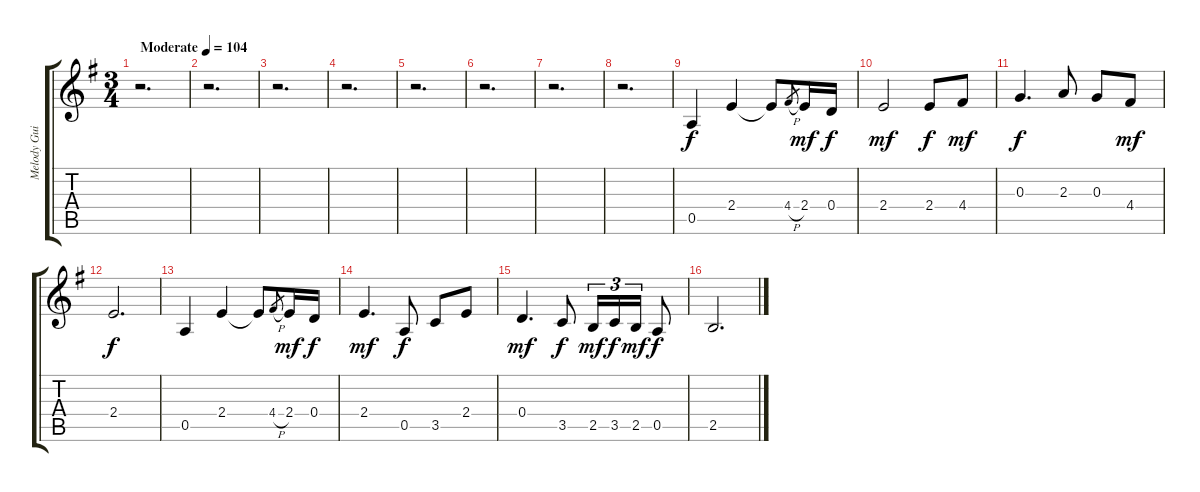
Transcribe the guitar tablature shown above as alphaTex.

\track ("Melody Guitar" "Melody Gui") {instrument acousticguitarnylon}
\staff {score tabs}
\tuning (E4 B3 G3 D3 A2 E2) {hide}
\ts (3 4)
\tempo (104 "Moderate")
\clef g2
\ks g
r.2{d dy f instrument acousticguitarnylon} |
r.2{d} |
r.2{d} |
r.2{d} |
r.2{d} |
r.2{d} |
r.2{d} |
r.2{d} |
0.5.4 2.4.4 2.4{t}.8 4.4{h}.8{gr} 2.4.16{dy mf} 0.4.16{dy f} |
2.4.2{dy mf} 2.4.8{dy f} 4.4.8{dy mf} |
0.3.4{d dy f} 2.3.8 0.3.8 4.4.8{dy mf} |
2.4.2{d dy f} |
0.5.4 2.4.4 2.4{t}.8 4.4{h}.8{gr} 2.4.16{dy mf} 0.4.16{dy f} |
2.4.4{d dy mf} 0.5.8{dy f} 3.5.8 2.4.8 |
0.4.4{d dy mf} 3.5.8{dy f} 2.5.16{tu (3 2) dy mf} 3.5.16{tu (3 2) dy f} 2.5.16{tu (3 2) dy mf} 0.5.8{dy f} |
2.5.2{d}
